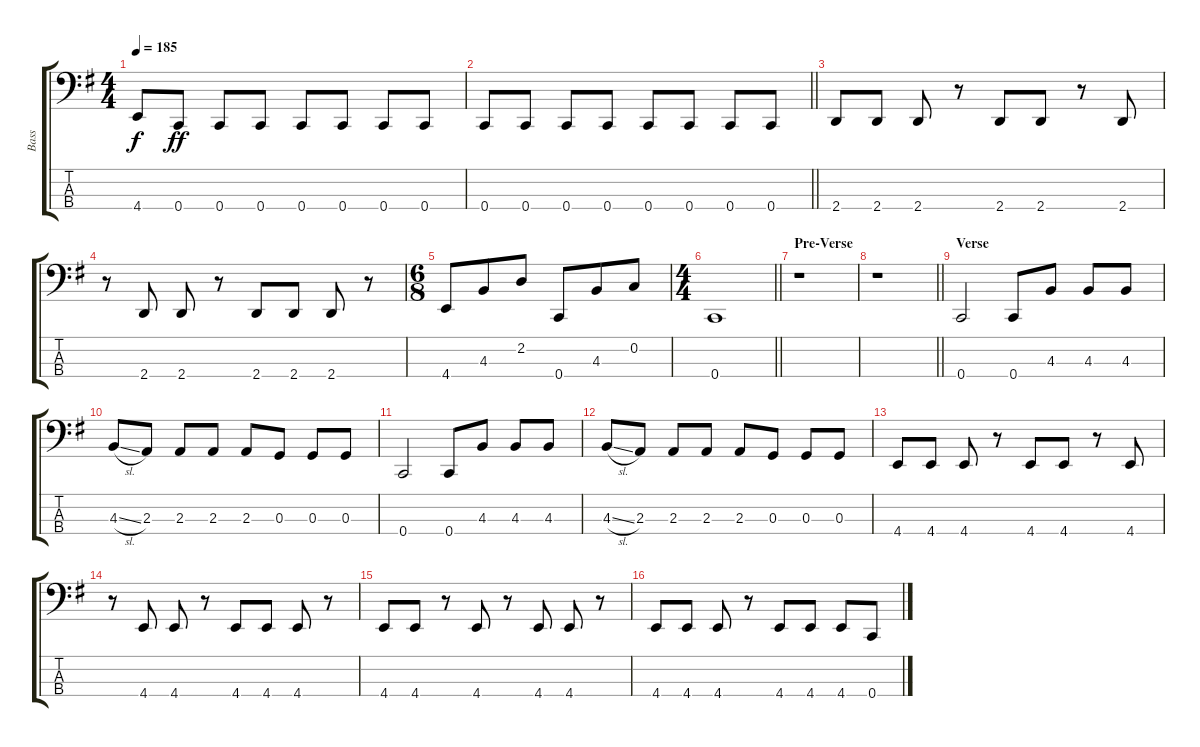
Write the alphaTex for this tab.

\track ("Bass" "Bass") {instrument electricbasspick}
\staff {score tabs}
\tuning (F2 C2 G1 C1) {hide}
\ts (4 4)
\tempo 185
\clef f4
\ks g
4.4{t}.8{dy f} 0.4.8{dy ff} 0.4.8 0.4.8 0.4.8 0.4.8 0.4.8 0.4.8 |
\barLineRight lightlight
0.4.8 0.4.8 0.4.8 0.4.8 0.4.8 0.4.8 0.4.8 0.4.8 |
\section ("" "")
2.4.8 2.4.8 2.4.8 r.8 2.4.8 2.4.8 r.8 2.4.8 |
r.8 2.4.8 2.4.8 r.8 2.4.8 2.4.8 2.4.8 r.8 |
\ts (6 8)
4.4.8 4.3.8 2.2.8 0.4.8 4.3.8 0.2.8 |
\ts (4 4)
\barLineRight lightlight
0.4.1 |
\section ("" "Pre-Verse")
r.1 |
\barLineRight lightlight
r.1 |
\section ("" "Verse")
0.4.2 0.4.8 4.3.8 4.3.8 4.3.8 |
4.3{sl}.8 2.3.8 2.3.8 2.3.8 2.3.8 0.3.8 0.3.8 0.3.8 |
0.4.2 0.4.8 4.3.8 4.3.8 4.3.8 |
4.3{sl}.8 2.3.8 2.3.8 2.3.8 2.3.8 0.3.8 0.3.8 0.3.8 |
4.4.8 4.4.8 4.4.8 r.8 4.4.8 4.4.8 r.8 4.4.8 |
r.8 4.4.8 4.4.8 r.8 4.4.8 4.4.8 4.4.8 r.8 |
4.4.8 4.4.8 r.8 4.4.8 r.8 4.4.8 4.4.8 r.8 |
4.4.8 4.4.8 4.4.8 r.8 4.4.8 4.4.8 4.4.8 0.4.8
